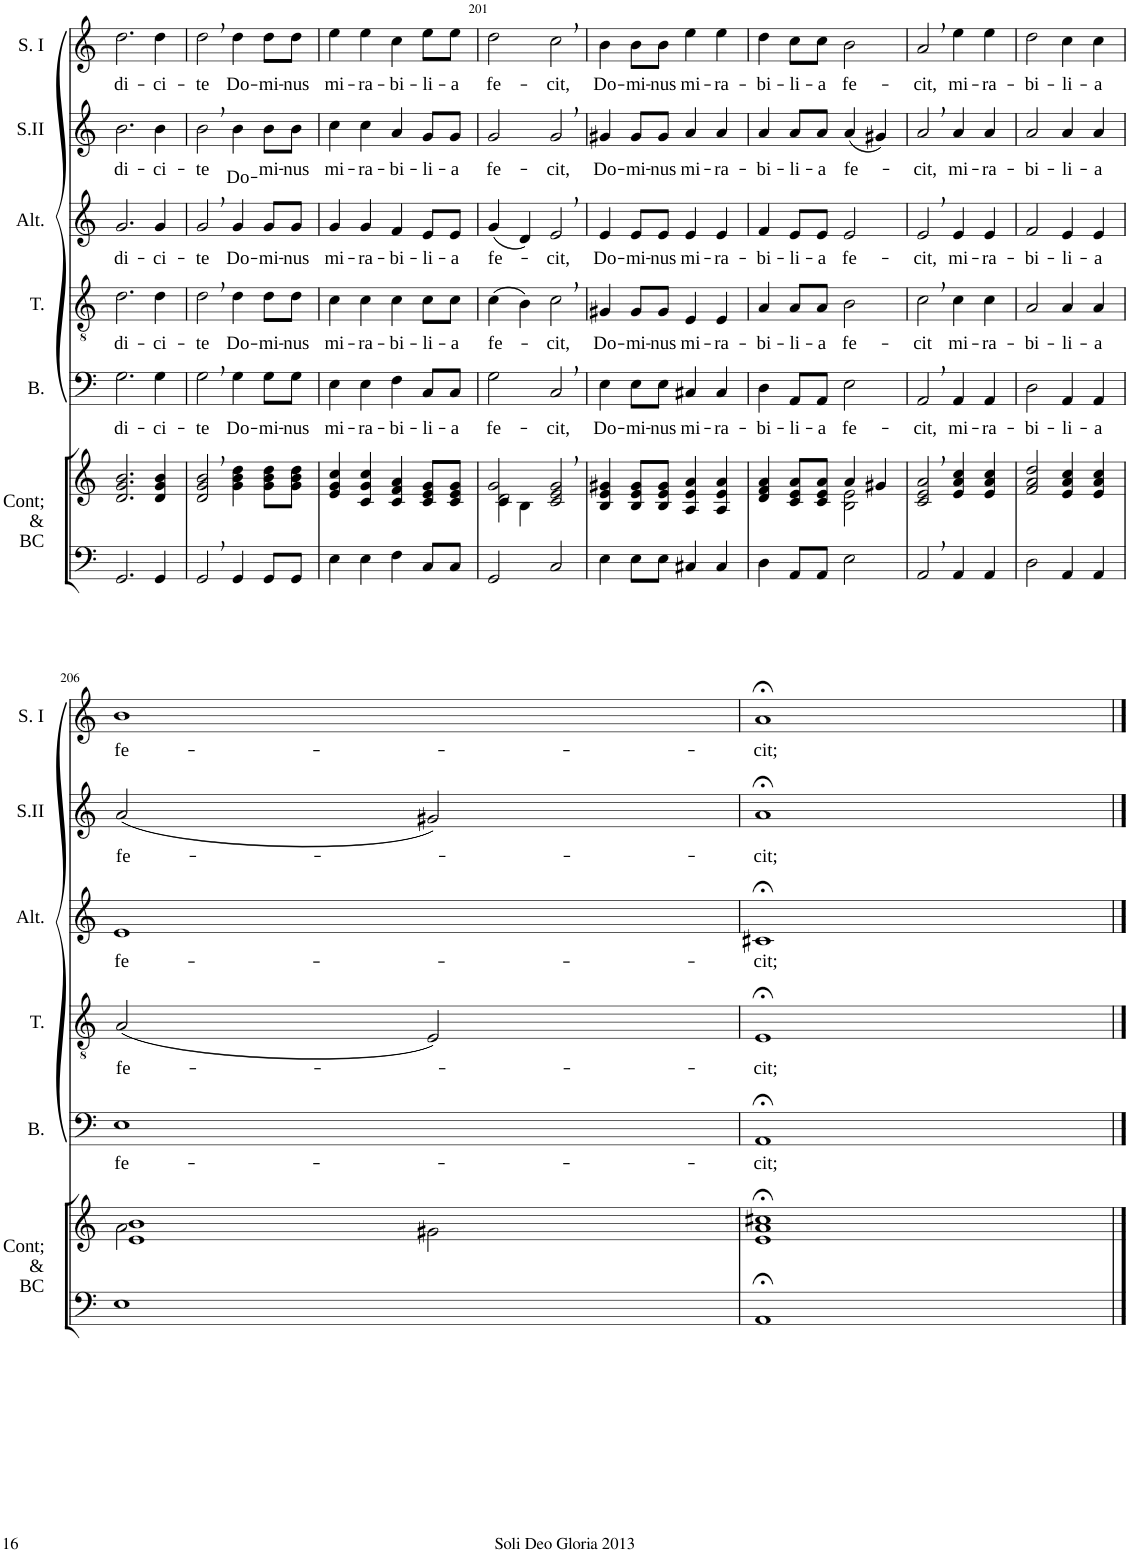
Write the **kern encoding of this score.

**kern	**kern	**kern	**text	**kern	**text	**kern	**text	**kern	**text	**kern	**text
*part6	*part6	*part5	*part5	*part4	*part4	*part3	*part3	*part2	*part2	*part1	*part1
*staff7	*staff6	*staff5	*staff5	*staff4	*staff4	*staff3	*staff3	*staff2	*staff2	*staff1	*staff1
*I"Continuo &amp; Basse Continue	*	*I"Basse	*	*I"Ténor	*	*I"Alto	*	*I"Soprano II	*	*I"Soprane I	*
*I'Cont; &amp; BC	*	*I'B.	*	*I'T.	*	*I'Alt.	*	*I'S.II	*	*I'S. I	*
!!LO:PB:g=z
*clefF4	*clefG2	*clefF4	*	*clefGv2	*	*clefG2	*	*clefG2	*	*clefG2	*
*k[]	*k[]	*k[]	*	*k[]	*	*k[]	*	*k[]	*	*k[]	*
*M4/4	*M4/4	*M4/4	*	*M4/4	*	*M4/4	*	*M4/4	*	*M4/4	*
*met(c)	*met(c)	*met(c)	*	*met(c)	*	*met(c)	*	*met(c)	*	*met(c)	*
=198	=198	=198	=198	=198	=198	=198	=198	=198	=198	=198	=198
!	!	!	!LO:LY:b	!	!LO:LY:b	!	!LO:LY:b	!	!LO:LY:b	!	!LO:LY:b
2.GG/	2.d/ 2.g/ 2.b/	2.G\	di-	2.d\	di-	2.g/	di-	2.b\	di-	2.dd\	di-
!	!	!	!LO:LY:b	!	!LO:LY:b	!	!LO:LY:b	!	!LO:LY:b	!	!LO:LY:b
4GG/	4d/ 4g/ 4b/	4G\	-ci-	4d\	-ci-	4g/	-ci-	4b\	-ci-	4dd\	-ci-
=199	=199	=199	=199	=199	=199	=199	=199	=199	=199	=199	=199
!	!	!	!LO:LY:b	!	!LO:LY:b	!	!LO:LY:b	!	!LO:LY:b	!	!LO:LY:b
2GG,/	2d/, 2g/, 2b/,	2G,\	-te	2d,\	-te	2g,/	-te	2b,\	-te	2dd,\	-te
!	!	!	!LO:LY:b	!	!LO:LY:b	!	!LO:LY:b	!	!LO:LY:b	!	!LO:LY:b
4GG/	4g\ 4b\ 4dd\	4G\	Do-	4d\	Do-	4g/	Do-	4b\	Do-	4dd\	Do-
!	!	!	!LO:LY:b	!	!LO:LY:b	!	!LO:LY:b	!	!LO:LY:b	!	!LO:LY:b
8GG/L	8g\ 8b\ 8dd\L	8G\L	-mi-	8d\L	-mi-	8g/L	-mi-	8b\L	-mi-	8dd\L	-mi-
!	!	!	!LO:LY:b	!	!LO:LY:b	!	!LO:LY:b	!	!LO:LY:b	!	!LO:LY:b
8GG/J	8g\ 8b\ 8dd\J	8G\J	-nus	8d\J	-nus	8g/J	-nus	8b\J	-nus	8dd\J	-nus
=200	=200	=200	=200	=200	=200	=200	=200	=200	=200	=200	=200
!	!	!	!LO:LY:b	!	!LO:LY:b	!	!LO:LY:b	!	!LO:LY:b	!	!LO:LY:b
4E\	4e/ 4g/ 4cc/	4E\	mi-	4c\	mi-	4g/	mi-	4cc\	mi-	4ee\	mi-
!	!	!	!LO:LY:b	!	!LO:LY:b	!	!LO:LY:b	!	!LO:LY:b	!	!LO:LY:b
4E\	4c/ 4g/ 4cc/	4E\	-ra-	4c\	-ra-	4g/	-ra-	4cc\	-ra-	4ee\	-ra-
!	!	!	!LO:LY:b	!	!LO:LY:b	!	!LO:LY:b	!	!LO:LY:b	!	!LO:LY:b
4F\	4c/ 4f/ 4a/	4F\	-bi-	4c\	-bi-	4f/	-bi-	4a/	-bi-	4cc\	-bi-
!	!	!	!LO:LY:b	!	!LO:LY:b	!	!LO:LY:b	!	!LO:LY:b	!	!LO:LY:b
8C/L	8c/ 8e/ 8g/L	8C/L	-li-	8c\L	-li-	8e/L	-li-	8g/L	-li-	8ee\L	-li-
!	!	!	!LO:LY:b	!	!LO:LY:b	!	!LO:LY:b	!	!LO:LY:b	!	!LO:LY:b
8C/J	8c/ 8e/ 8g/J	8C/J	-a	8c\J	-a	8e/J	-a	8g/J	-a	8ee\J	-a
=201	=201	=201	=201	=201	=201	=201	=201	=201	=201	=201	=201
*	*^	*	*	*	*	*	*	*	*	*	*
!	!	!	!	!LO:LY:b	!	!LO:LY:b	!	!LO:LY:b	!	!LO:LY:b	!	!LO:LY:b
2GG/	2d/ 2g/	4c\	2G\	fe-	(4c\	fe-	(4g/	fe-	2g/	fe-	2dd\	fe-
.	.	4B\	.	.	4B\)	.	4d/)	.	.	.	.	.
!	!	!	!	!LO:LY:b	!	!LO:LY:b	!	!LO:LY:b	!	!LO:LY:b	!	!LO:LY:b
2C/	2c/, 2e/, 2g/,	2ryy	2C,/	-cit,	2c,\	-cit,	2e,/	-cit,	2g,/	-cit,	2cc,\	-cit,
=202	=202	=202	=202	=202	=202	=202	=202	=202	=202	=202	=202	=202
!	!	!	!	!LO:LY:b	!	!LO:LY:b	!	!LO:LY:b	!	!LO:LY:b	!	!LO:LY:b
*	*v	*v	*	*	*	*	*	*	*	*	*	*
4E\	4B/ 4e/ 4g#X/	4E\	Do-	4G#X/	Do-	4e/	Do-	4g#X/	Do-	4b\	Do-
!	!	!	!LO:LY:b	!	!LO:LY:b	!	!LO:LY:b	!	!LO:LY:b	!	!LO:LY:b
8E\L	8B/ 8e/ 8g#/L	8E\L	-mi-	8G#/L	-mi-	8e/L	-mi-	8g#/L	-mi-	8b\L	-mi-
!	!	!	!LO:LY:b	!	!LO:LY:b	!	!LO:LY:b	!	!LO:LY:b	!	!LO:LY:b
8E\J	8B/ 8e/ 8g#/J	8E\J	-nus	8G#/J	-nus	8e/J	-nus	8g#/J	-nus	8b\J	-nus
!	!	!	!LO:LY:b	!	!LO:LY:b	!	!LO:LY:b	!	!LO:LY:b	!	!LO:LY:b
4C#X/	4A/ 4e/ 4a/	4C#X/	mi-	4E/	mi-	4e/	mi-	4a/	mi-	4ee\	mi-
!	!	!	!LO:LY:b	!	!LO:LY:b	!	!LO:LY:b	!	!LO:LY:b	!	!LO:LY:b
4C#/	4A/ 4e/ 4a/	4C#/	-ra-	4E/	-ra-	4e/	-ra-	4a/	-ra-	4ee\	-ra-
=203	=203	=203	=203	=203	=203	=203	=203	=203	=203	=203	=203
*	*^	*	*	*	*	*	*	*	*	*	*
!	!	!	!	!LO:LY:b	!	!LO:LY:b	!	!LO:LY:b	!	!LO:LY:b	!	!LO:LY:b
4D\	4d/ 4f/ 4a/	2ryy	4D\	-bi-	4A/	-bi-	4f/	-bi-	4a/	-bi-	4dd\	-bi-
!	!	!	!	!LO:LY:b	!	!LO:LY:b	!	!LO:LY:b	!	!LO:LY:b	!	!LO:LY:b
8AA/L	8c/ 8e/ 8a/L	.	8AA/L	-li-	8A/L	-li-	8e/L	-li-	8a/L	-li-	8cc\L	-li-
!	!	!	!	!LO:LY:b	!	!LO:LY:b	!	!LO:LY:b	!	!LO:LY:b	!	!LO:LY:b
8AA/J	8c/ 8e/ 8a/J	.	8AA/J	-a	8A/J	-a	8e/J	-a	8a/J	-a	8cc\J	-a
!	!	!	!	!LO:LY:b	!	!LO:LY:b	!	!LO:LY:b	!	!LO:LY:b	!	!LO:LY:b
2E\	4a/	2B\ 2e\	2E\	fe-	2B\	fe-	2e/	fe-	(4a/	fe-	2b\	fe-
.	4g#X/	.	.	.	.	.	.	.	4g#X/)	.	.	.
*	*v	*v	*	*	*	*	*	*	*	*	*	*
=204	=204	=204	=204	=204	=204	=204	=204	=204	=204	=204	=204
!	!	!	!LO:LY:b	!	!LO:LY:b	!	!LO:LY:b	!	!LO:LY:b	!	!LO:LY:b
2AA,/	2c/, 2e/, 2a/,	2AA,/	-cit,	2c,\	-cit	2e,/	-cit,	2a,/	-cit,	2a,/	-cit,
!	!	!	!LO:LY:b	!	!LO:LY:b	!	!LO:LY:b	!	!LO:LY:b	!	!LO:LY:b
4AA/	4e/ 4a/ 4cc/	4AA/	mi-	4c\	mi-	4e/	mi-	4a/	mi-	4ee\	mi-
!	!	!	!LO:LY:b	!	!LO:LY:b	!	!LO:LY:b	!	!LO:LY:b	!	!LO:LY:b
4AA/	4e/ 4a/ 4cc/	4AA/	-ra-	4c\	-ra-	4e/	-ra-	4a/	-ra-	4ee\	-ra-
=205	=205	=205	=205	=205	=205	=205	=205	=205	=205	=205	=205
!	!	!	!LO:LY:b	!	!LO:LY:b	!	!LO:LY:b	!	!LO:LY:b	!	!LO:LY:b
2D\	2f/ 2a/ 2dd/	2D\	-bi-	2A/	-bi-	2f/	-bi-	2a/	-bi-	2dd\	-bi-
!	!	!	!LO:LY:b	!	!LO:LY:b	!	!LO:LY:b	!	!LO:LY:b	!	!LO:LY:b
4AA/	4e/ 4a/ 4cc/	4AA/	-li-	4A/	-li-	4e/	-li-	4a/	-li-	4cc\	-li-
!	!	!	!LO:LY:b	!	!LO:LY:b	!	!LO:LY:b	!	!LO:LY:b	!	!LO:LY:b
4AA/	4e/ 4a/ 4cc/	4AA/	-a	4A/	-a	4e/	-a	4a/	-a	4cc\	-a
!!LO:LB:g=z
=206	=206	=206	=206	=206	=206	=206	=206	=206	=206	=206	=206
*	*^	*	*	*	*	*	*	*	*	*	*
!	!	!	!	!LO:LY:b	!	!LO:LY:b	!	!LO:LY:b	!	!LO:LY:b	!	!LO:LY:b
1E	1e 1b	2a\	1E	fe-	(2A/	fe-	1e	fe-	(2a/	fe-	1b	fe-
.	.	2g#X\	.	.	2E/)	.	.	.	2g#X/)	.	.	.
=207	=207	=207	=207	=207	=207	=207	=207	=207	=207	=207	=207	=207
!	!	!	!	!LO:LY:b	!	!LO:LY:b	!	!LO:LY:b	!	!LO:LY:b	!	!LO:LY:b
*	*v	*v	*	*	*	*	*	*	*	*	*	*
1AA;<	1e;< 1a;< 1cc#X;<	1AA;<	-cit;	1E;<	-cit;	1c#X;<	-cit;	1a;<	-cit;	1a;<	-cit;
==	==	==	==	==	==	==	==	==	==	==	==
*-	*-	*-	*-	*-	*-	*-	*-	*-	*-	*-	*-
